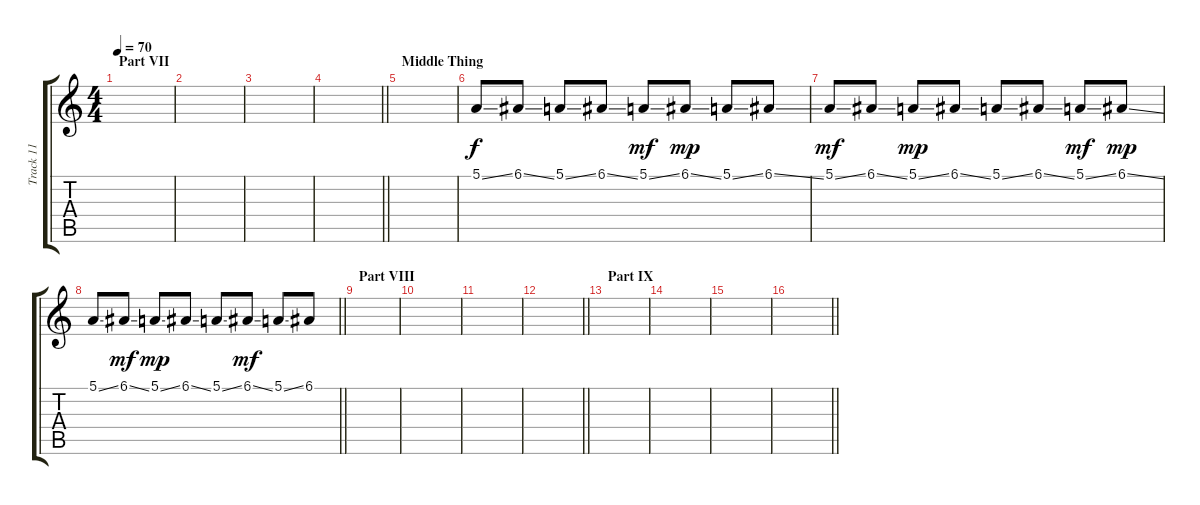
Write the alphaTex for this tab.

\track ("Track 11" "Track 11") {instrument tremolostrings}
\staff {score tabs}
\tuning (E4 B3 G3 D3 A2 E2) {hide}
\ts (4 4)
\section ("" "Part VII")
\tempo 70
\clef g2
\ks c
|
|
|
\barLineRight lightlight
|
\section ("" "Middle Thing")
|
5.1{ss}.8 6.1{ss}.8 5.1{ss}.8 6.1{ss}.8 5.1{ss}.8{dy mf} 6.1{ss}.8{dy mp} 5.1{ss}.8 6.1{ss}.8 |
5.1{ss}.8{dy mf} 6.1{ss}.8 5.1{ss}.8{dy mp} 6.1{ss}.8 5.1{ss}.8 6.1{ss}.8 5.1{ss}.8{dy mf} 6.1{ss}.8{dy mp} |
\barLineRight lightlight
5.1{ss}.8 6.1{ss}.8{dy mf} 5.1{ss}.8{dy mp} 6.1{ss}.8 5.1{ss}.8 6.1{ss}.8{dy mf} 5.1{ss}.8 6.1.8 |
\section ("" "Part VIII")
|
|
|
\barLineRight lightlight
|
\section ("" "Part IX")
|
|
|
\barLineRight lightlight
